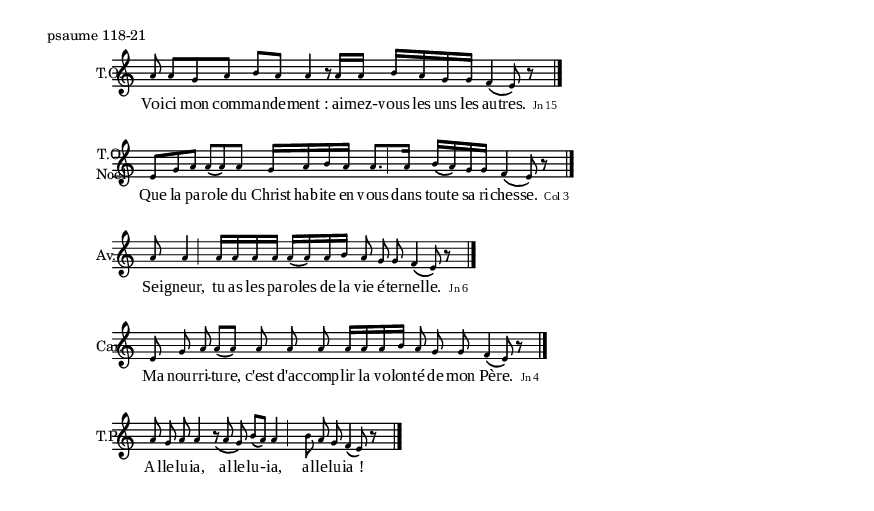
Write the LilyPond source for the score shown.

\version "2.12.0"
 \include "definitions.ly"
 \markup {psaume  118-21}



\relative a' { 
	\new Staff {
		\cadenzaOn
		\set Staff.instrumentName = \markup{ \center-column { T.O. } }
		a8
		\times 2/3 { a[ g a] }
		b[ a]
		a4
		\espace
		r8 a16[ a]
		b16[ a g g]
		f4\( e8\) r8
		\endBar
	}

	\addlyrics {
		Voi -- ci mon com -- man -- de -- "ment :" ai -- mez- -- vous les uns les au -- tres.
		\markup { \citation #"Jn 15" } 
	}
}


\relative a' { 
	\new Staff {
		\cadenzaOn
		\set Staff.instrumentName = \markup{ \center-column { T.O. Noël } }
		\times 2/3 { e8[ g a] }
		\times 2/3 { a8[\( a\) a] }
		g16[ a b a]
		a8.[\cesure \pespace a16]
		b16[\( a\) g g]
		f4\( e8\) r8
		\endBar
	}

	\addlyrics {
		Que la pa -- ro -- le du Christ hab -- ite en vous dans tou -- te sa ri -- ches -- se.
		\markup { \citation #"Col 3" } 
	}
}


\relative a' { 
	\new Staff {
		\cadenzaOn
		\set Staff.instrumentName = \markup{ \center-column { Av. } }
		a8
		a4
		\cesure \pespace
		a16[ a a a]
		a[\( a\) a b]
		\times 2/3 { a8 g g }
		f4\( e8\) r8
		\endBar
	}

	\addlyrics {
		Sei -- gneur, tu as les pa -- ro -- les de la vie é -- ter -- nel -- le.
		\markup { \citation #"Jn 6" } 
	}
}


\relative a' { 
	\new Staff {
		\cadenzaOn
		\set Staff.instrumentName = \markup{ \center-column { Car. } }
		\times 2/3 { e8 g a }
		a[\( a\)]
		\times 2/3 { a a a }
		a16[ a a b]
		\times 2/3 { a8 g g }
		f4\( e8\) r8
		\endBar
	}

	\addlyrics {
		Ma nour -- ri -- tu -- re, c'est d'ac -- comp -- lir la vo -- lon -- té de mon Pè -- re.
		\markup { \citation #"Jn 4" } 
	}
}

\relative a' { 
	\new Staff {
		\cadenzaOn
		\set Staff.instrumentName = \markup{ \center-column { T.P. } }
		\times 2/3 { a8 g a }
		a4
		\espace
		\times 2/3 { r8_\( a g\) }
		b[\( a\)]
		a4
		\cesure \pespace
		\times 2/3 { b8 a g }
		f4\( e8\) r8
		\endBar
	}

	\addlyrics {
		Al -- le -- lu -- ia, al -- le -- lu -- - -- ia, al -- le -- lu -- ia -- " !" 
		\markup { \citation #"" } 
	}
}

